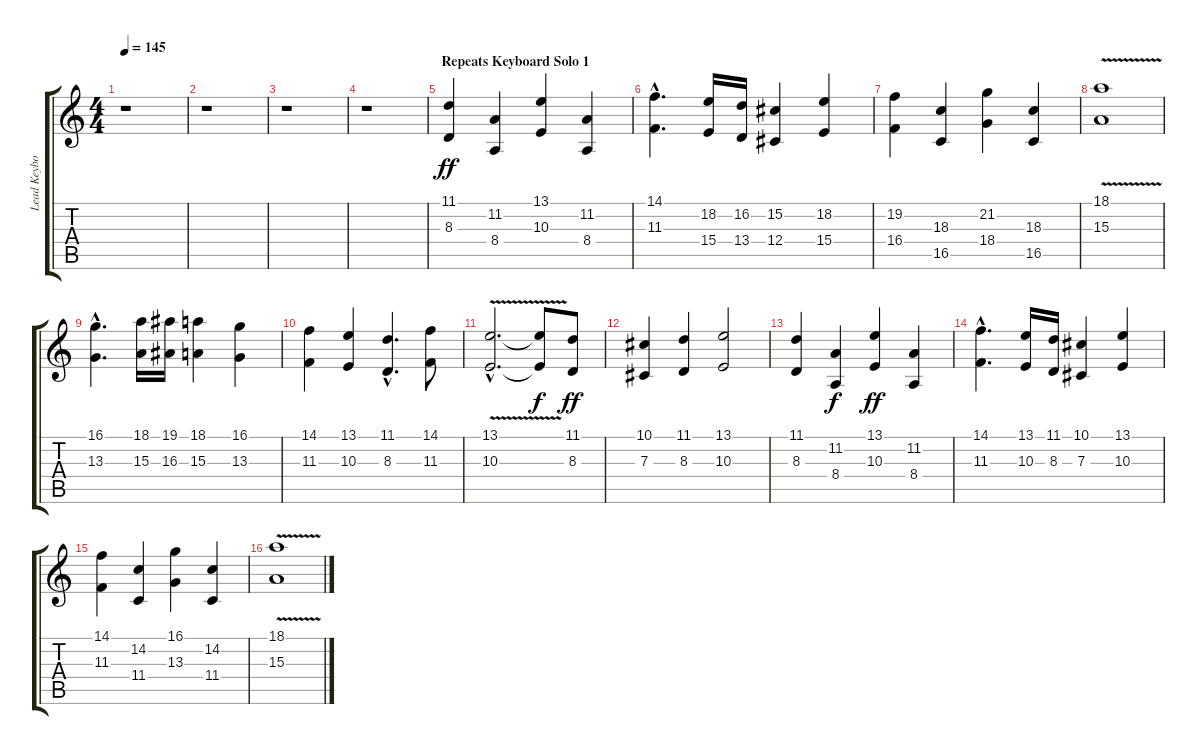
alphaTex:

\track ("Lead Keyboard" "Lead Keybo") {instrument lead2sawtooth}
\staff {score tabs}
\tuning (Eb4 Bb3 Gb3 Db3 Ab2 Eb2) {hide}
\ts (4 4)
\tempo 145
\clef g2
\ks c
r.1{dy f} |
r.1 |
r.1 |
r.1 |
\section ("" "Repeats Keyboard Solo 1")
(11.1 8.3).4{dy ff volume 10} (11.2 8.4).4 (13.1 10.3).4 (11.2 8.4).4 |
(14.1{hac} 11.3{hac}).4{d} (18.2 15.4).16 (16.2 13.4).16 (15.2 12.4).4 (18.2 15.4).4 |
(19.2 16.4).4 (18.3 16.5).4 (21.2 18.4).4 (18.3 16.5).4 |
(18.1{v} 15.3{v}).1 |
(16.1{hac} 13.3{hac}).4{d} (18.1 15.3).16 (19.1 16.3).16 (18.1 15.3).4 (16.1 13.3).4 |
(14.1 11.3).4 (13.1 10.3).4 (11.1{hac} 8.3{hac}).4{d} (14.1 11.3).8 |
(13.1{v hac} 10.3{v hac}).2{d} (13.1{t} 10.3{t}).8{dy f} (11.1 8.3).8{dy ff} |
(10.1 7.3).4 (11.1 8.3).4 (13.1 10.3).2 |
(11.1 8.3).4 (11.2 8.4).4{dy f} (13.1 10.3).4{dy ff} (11.2 8.4).4 |
(14.1{hac} 11.3{hac}).4{d} (13.1 10.3).16 (11.1 8.3).16 (10.1 7.3).4 (13.1 10.3).4 |
(14.1 11.3).4 (14.2 11.4).4 (16.1 13.3).4 (14.2 11.4).4 |
(18.1{v} 15.3{v}).1
